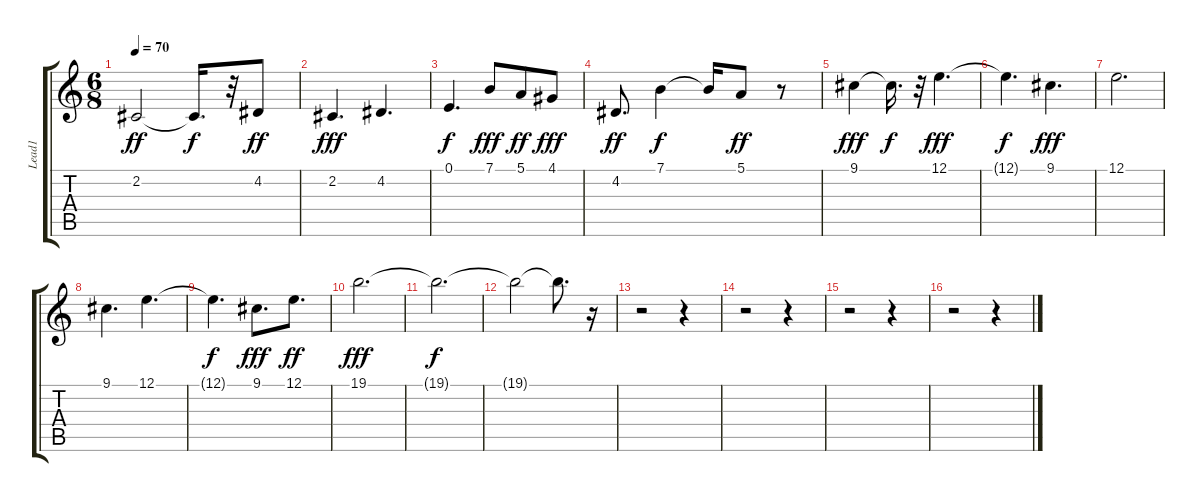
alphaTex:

\track ("Lead1" "Lead1") {instrument lead8bassandlead}
\staff {score tabs}
\tuning (E4 B3 G3 D3 A2 E2) {hide}
\ts (6 8)
\tempo 70
\clef g2
\ks c
2.2.2{dy ff} 2.2{t}.16{d dy f} r.32 4.2.8{dy ff} |
2.2.4{d dy fff} 4.2.4{d} |
0.1.4{d dy f} 7.1.8{dy fff} 5.1.8{dy ff} 4.1.8{dy fff} |
4.2.8{d dy ff} 7.1.4{dy f} 7.1{t}.16 5.1.8{dy ff} r.8 |
9.1.4{dy fff} 9.1{t}.16{d dy f} r.32 12.1.4{d dy fff} |
12.1{t}.4{d dy f} 9.1.4{d dy fff} |
12.1.2{d} |
9.1.4{d} 12.1.4{d} |
12.1{t}.4{d dy f} 9.1.8{d dy fff} 12.1.8{d dy ff} |
19.1.2{d dy fff} |
19.1{t}.2{d dy f} |
19.1{t}.2 19.1{t}.8{d} r.16 |
r.2 r.4 |
r.2 r.4 |
r.2 r.4 |
r.2 r.4
